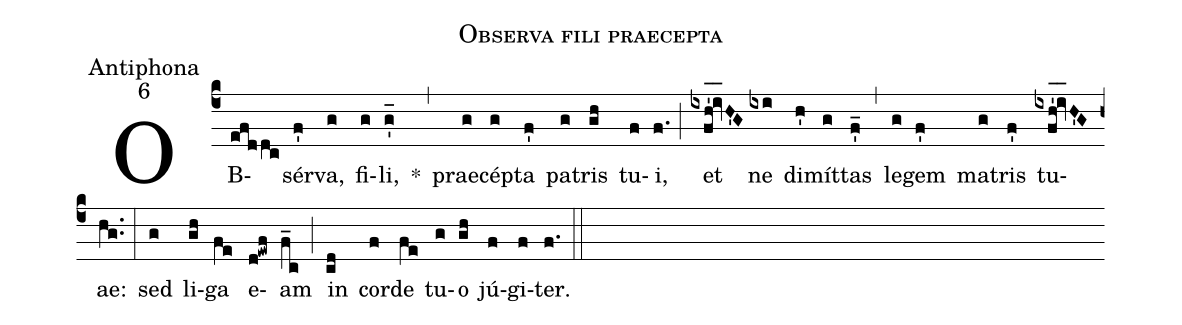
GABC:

name:Observa fili praecepta;
office-part:Antiphona;
mode:6;
%%
(c4) OB(efddc)sér(f')va,(g) fi(g)li,(g'_) *(,) prae(g)cép(g)ta(f') pa(g)tris(gh) tu(f)i,(f.) (;) et(ixfh'_!iv_H'G) ne(ixi) di(h')mít(g)tas(f'_) (,) le(g)gem(f') ma(g)tris(f') tu(ixfh'_!iv_H'G)ae:(hg..) (:) sed(g) li(gh)ga(fe) e(d!ewf)am(f_c) (;) in(cd) cor(f)de(fe) tu(g)o(gh) jú(f)gi(f)ter.(f.) (::)
